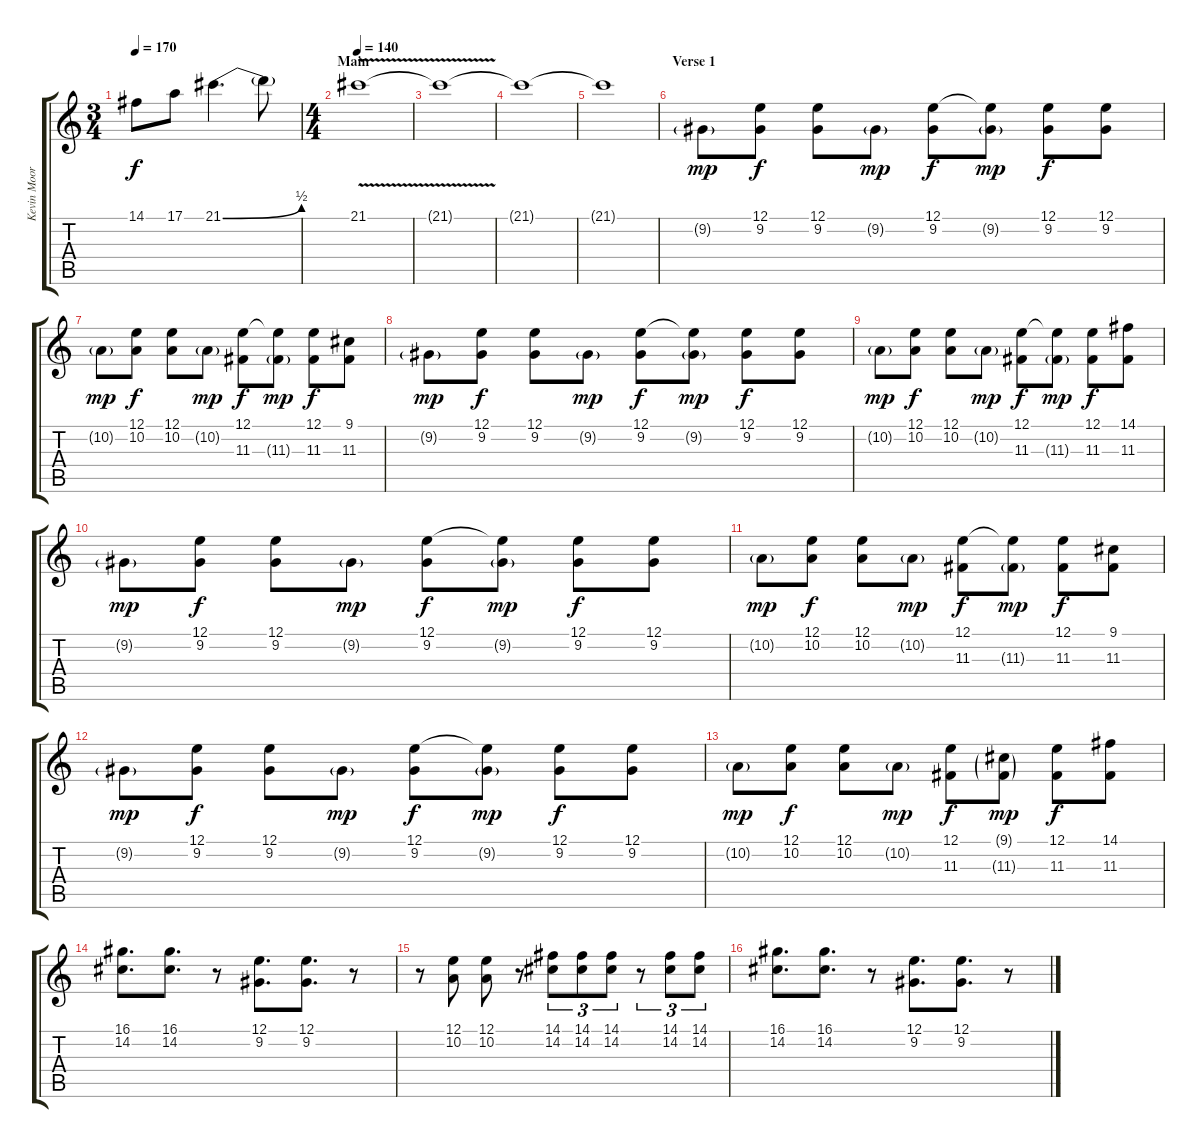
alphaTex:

\track ("Kevin Moore Lead Keyboard" "Kevin Moor") {instrument lead2sawtooth}
\staff {score tabs}
\tuning (E4 B3 G3 D3 A2 E2) {hide}
\ts (3 4)
\tempo 170
\clef g2
\ks c
14.1.8{dy f} 17.1.8 21.1{be (bend 0 0 60 2)}.4{d} 21.1{t}.8 |
\ts (4 4)
\section ("" "Main")
\tempo 140
21.1{v}.1 |
21.1{t}.1{volume 16} |
21.1{t}.1{volume 16} |
21.1{t}.1{volume 16} |
\section ("" "Verse 1")
9.2{g}.8{dy mp volume 11} (12.1 9.2).8{dy f} (12.1 9.2).8 9.2{g}.8{dy mp} (12.1 9.2).8{dy f} (12.1{t} 9.2{g}).8{dy mp} (12.1 9.2).8{dy f} (12.1 9.2).8 |
10.2{g}.8{dy mp} (12.1 10.2).8{dy f} (12.1 10.2).8 10.2{g}.8{dy mp} (12.1 11.3).8{dy f} (12.1{t} 11.3{g}).8{dy mp} (12.1 11.3).8{dy f} (9.1 11.3).8 |
9.2{g}.8{dy mp} (12.1 9.2).8{dy f} (12.1 9.2).8 9.2{g}.8{dy mp} (12.1 9.2).8{dy f} (12.1{t} 9.2{g}).8{dy mp} (12.1 9.2).8{dy f} (12.1 9.2).8 |
10.2{g}.8{dy mp} (12.1 10.2).8{dy f} (12.1 10.2).8 10.2{g}.8{dy mp} (12.1 11.3).8{dy f} (12.1{t} 11.3{g}).8{dy mp} (12.1 11.3).8{dy f} (14.1 11.3).8 |
9.2{g}.8{dy mp} (12.1 9.2).8{dy f} (12.1 9.2).8 9.2{g}.8{dy mp} (12.1 9.2).8{dy f} (12.1{t} 9.2{g}).8{dy mp} (12.1 9.2).8{dy f} (12.1 9.2).8 |
10.2{g}.8{dy mp} (12.1 10.2).8{dy f} (12.1 10.2).8 10.2{g}.8{dy mp} (12.1 11.3).8{dy f} (12.1{t} 11.3{g}).8{dy mp} (12.1 11.3).8{dy f} (9.1 11.3).8 |
9.2{g}.8{dy mp} (12.1 9.2).8{dy f} (12.1 9.2).8 9.2{g}.8{dy mp} (12.1 9.2).8{dy f} (12.1{t} 9.2{g}).8{dy mp} (12.1 9.2).8{dy f} (12.1 9.2).8 |
10.2{g}.8{dy mp} (12.1 10.2).8{dy f} (12.1 10.2).8 10.2{g}.8{dy mp} (12.1 11.3).8{dy f} (9.1{g} 11.3{g}).8{dy mp} (12.1 11.3).8{dy f} (14.1 11.3).8 |
(16.1 14.2).8{d} (16.1 14.2).8{d} r.8 (12.1 9.2).8{d} (12.1 9.2).8{d} r.8 |
r.8 (12.1 10.2).8 (12.1 10.2).8 r.8 (14.1 14.2).8{tu (3 2)} (14.1 14.2).8{tu (3 2)} (14.1 14.2).8{tu (3 2)} r.8{tu (3 2)} (14.1 14.2).8{tu (3 2)} (14.1 14.2).8{tu (3 2)} |
(16.1 14.2).8{d} (16.1 14.2).8{d} r.8 (12.1 9.2).8{d} (12.1 9.2).8{d} r.8
